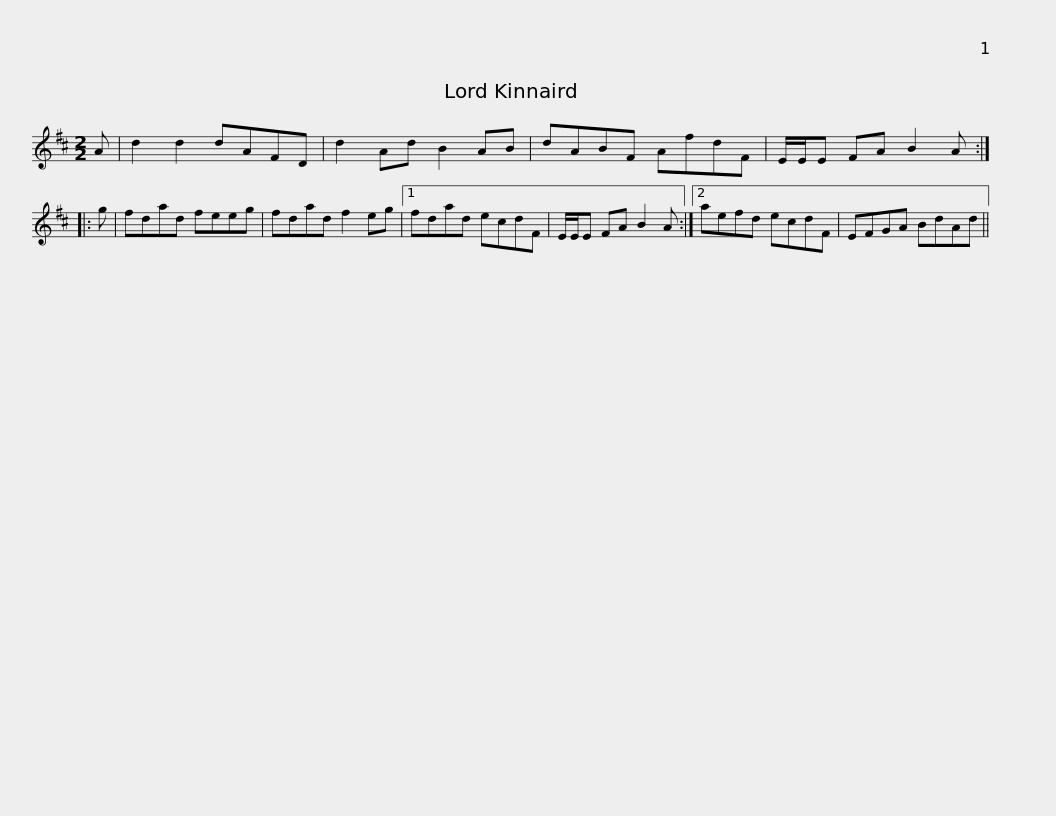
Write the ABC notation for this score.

X:1
L:1/8
M:2/2
I:linebreak $
K:D
V:1 treble
V:1
 A | d2 d2 dAFD | d2 Ad B2 AB | dABF AfdF | E/E/E FA B2 A :: %5
 g | fdad feeg |$ fdad f2 eg |1 fdad ecdF | E/E/E FA B2 A :|2 %10
 aefd ecdF | EFGA BdAd || %12
